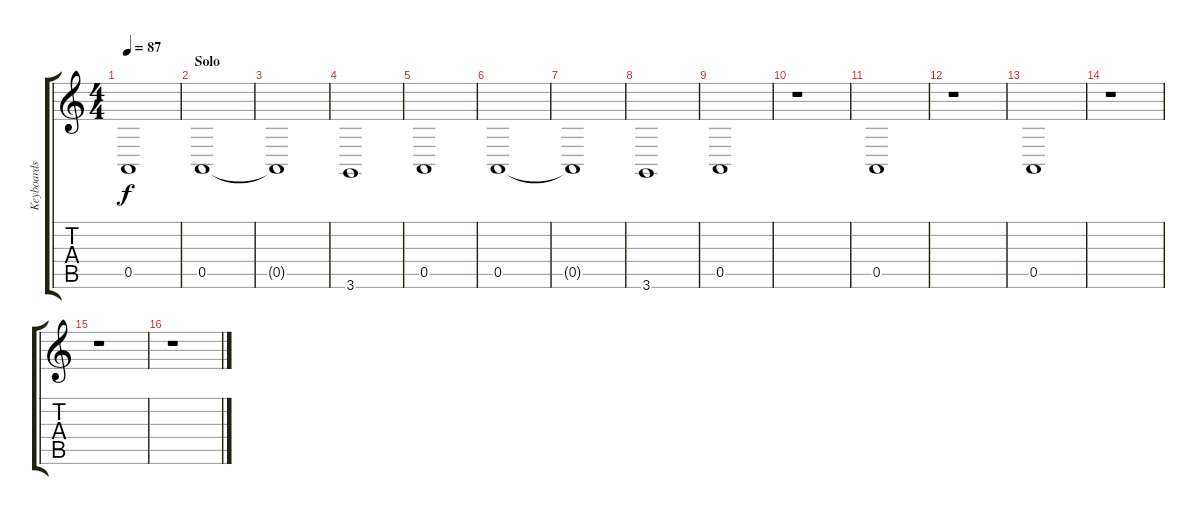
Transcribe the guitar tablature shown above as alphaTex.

\track ("Keyboards" "Keyboards") {instrument stringensemble1}
\staff {score tabs}
\tuning (E4 B3 G3 D3 A2 E2) {hide}
\ts (4 4)
\tempo 87
\clef g2
\ks c
0.5{t}.1{dy f} |
\section ("" "Solo")
0.5.1 |
0.5{t}.1 |
3.6.1 |
0.5.1 |
0.5.1 |
0.5{t}.1 |
3.6.1 |
0.5.1 |
r.1 |
0.5.1 |
r.1 |
0.5.1 |
r.1 |
r.1 |
r.1
